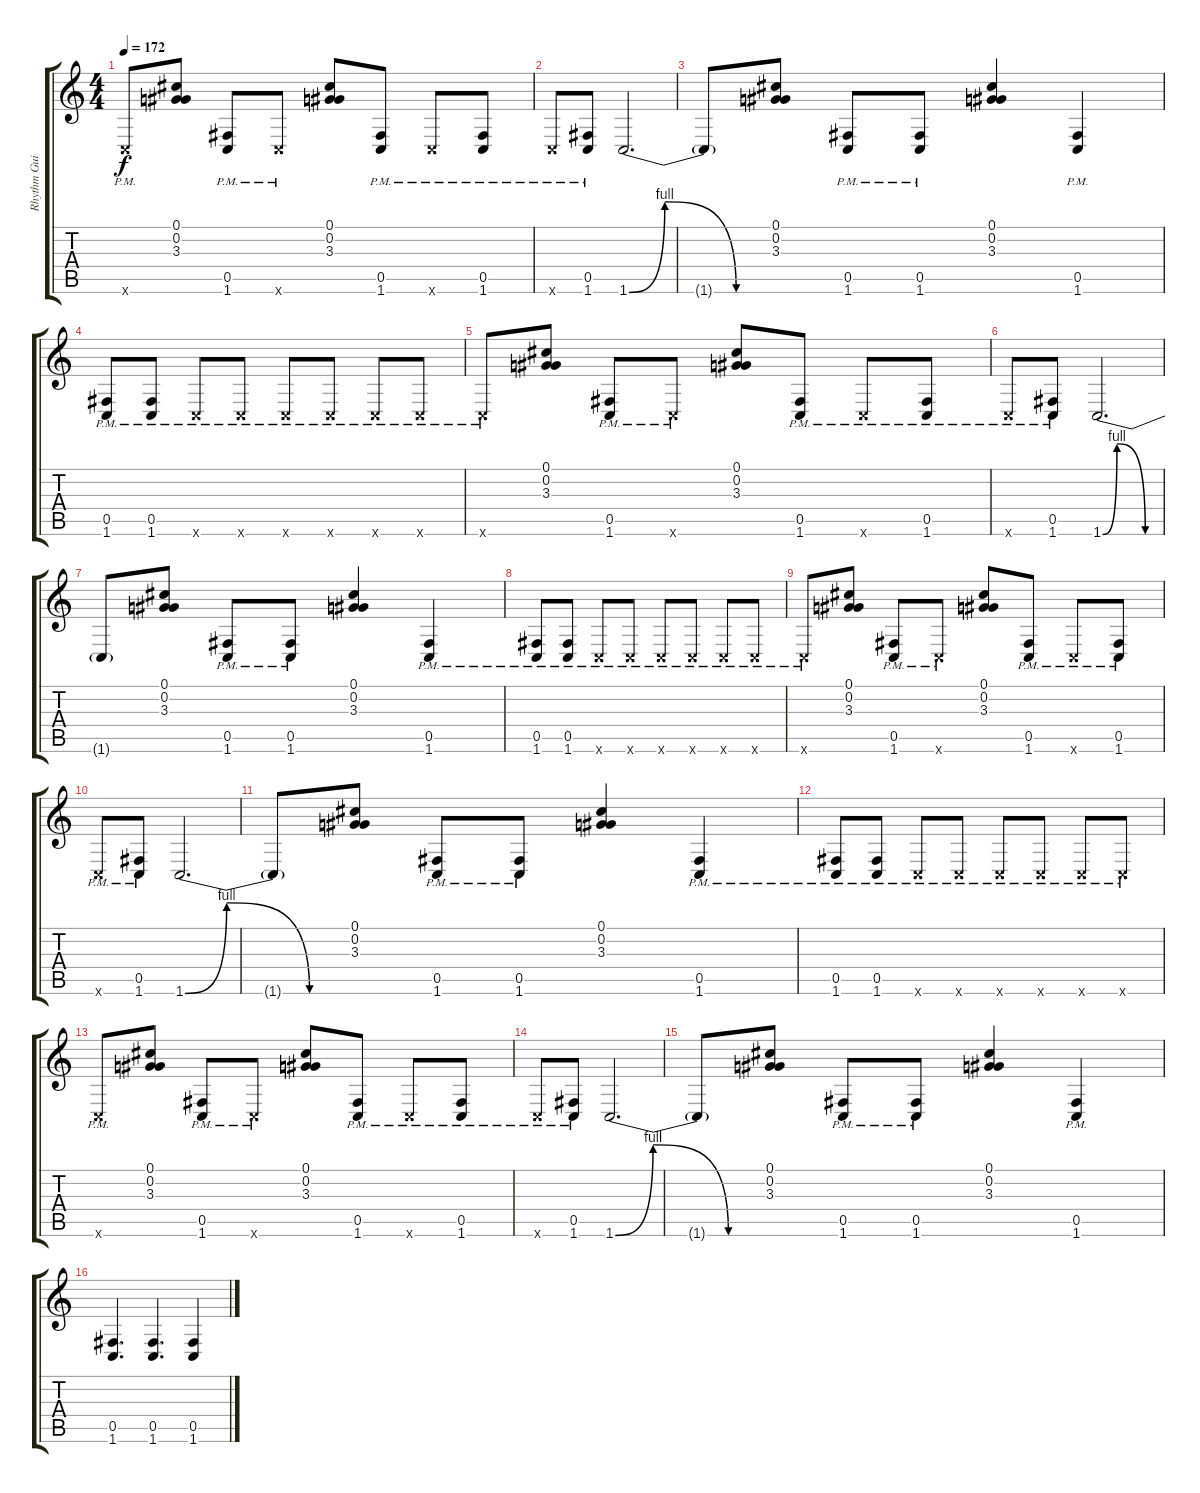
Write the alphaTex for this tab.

\track ("Rhythm Guitar 1" "Rhythm Gui") {instrument distortionguitar}
\staff {score tabs}
\tuning (Db4 Ab3 E3 B2 Gb2 B1) {hide}
\ts (4 4)
\tempo 172
\clef g2
\ks c
1.6{pm x}.8{dy f} (0.1 0.2 3.3).8 (0.5{pm} 1.6{pm}).8 1.6{pm x}.8 (0.1 0.2 3.3).8 (0.5{pm} 1.6{pm}).8 1.6{pm x}.8 (0.5{pm} 1.6{pm}).8 |
1.6{pm x}.8 (0.5{pm} 1.6{pm}).8 1.6{be (custom 0 0 15 4 45 0 60 0)}.2{d} |
1.6{t}.8 (0.1 0.2 3.3).8 (0.5{pm} 1.6{pm}).8 (0.5{pm} 1.6{pm}).8 (0.1 0.2 3.3).4 (0.5{pm} 1.6{pm}).4 |
(0.5{pm} 1.6{pm}).8 (0.5{pm} 1.6{pm}).8 1.6{pm x}.8 1.6{pm x}.8 1.6{pm x}.8 1.6{pm x}.8 1.6{pm x}.8 1.6{pm x}.8 |
1.6{pm x}.8 (0.1 0.2 3.3).8 (0.5{pm} 1.6{pm}).8 1.6{pm x}.8 (0.1 0.2 3.3).8 (0.5{pm} 1.6{pm}).8 1.6{pm x}.8 (0.5{pm} 1.6{pm}).8 |
1.6{pm x}.8 (0.5{pm} 1.6{pm}).8 1.6{be (custom 0 0 15 4 45 0 60 0)}.2{d} |
1.6{t}.8 (0.1 0.2 3.3).8 (0.5{pm} 1.6{pm}).8 (0.5{pm} 1.6{pm}).8 (0.1 0.2 3.3).4 (0.5{pm} 1.6{pm}).4 |
(0.5{pm} 1.6{pm}).8 (0.5{pm} 1.6{pm}).8 1.6{pm x}.8 1.6{pm x}.8 1.6{pm x}.8 1.6{pm x}.8 1.6{pm x}.8 1.6{pm x}.8 |
1.6{pm x}.8 (0.1 0.2 3.3).8 (0.5{pm} 1.6{pm}).8 1.6{pm x}.8 (0.1 0.2 3.3).8 (0.5{pm} 1.6{pm}).8 1.6{pm x}.8 (0.5{pm} 1.6{pm}).8 |
1.6{pm x}.8 (0.5{pm} 1.6{pm}).8 1.6{be (custom 0 0 15 4 45 0 60 0)}.2{d} |
1.6{t}.8 (0.1 0.2 3.3).8 (0.5{pm} 1.6{pm}).8 (0.5{pm} 1.6{pm}).8 (0.1 0.2 3.3).4 (0.5{pm} 1.6{pm}).4 |
(0.5{pm} 1.6{pm}).8 (0.5{pm} 1.6{pm}).8 1.6{pm x}.8 1.6{pm x}.8 1.6{pm x}.8 1.6{pm x}.8 1.6{pm x}.8 1.6{pm x}.8 |
1.6{pm x}.8 (0.1 0.2 3.3).8 (0.5{pm} 1.6{pm}).8 1.6{pm x}.8 (0.1 0.2 3.3).8 (0.5{pm} 1.6{pm}).8 1.6{pm x}.8 (0.5{pm} 1.6{pm}).8 |
1.6{pm x}.8 (0.5{pm} 1.6{pm}).8 1.6{be (custom 0 0 15 4 45 0 60 0)}.2{d} |
1.6{t}.8 (0.1 0.2 3.3).8 (0.5{pm} 1.6{pm}).8 (0.5{pm} 1.6{pm}).8 (0.1 0.2 3.3).4 (0.5{pm} 1.6{pm}).4 |
(0.5 1.6).4{d} (0.5 1.6).4{d} (0.5 1.6).4
